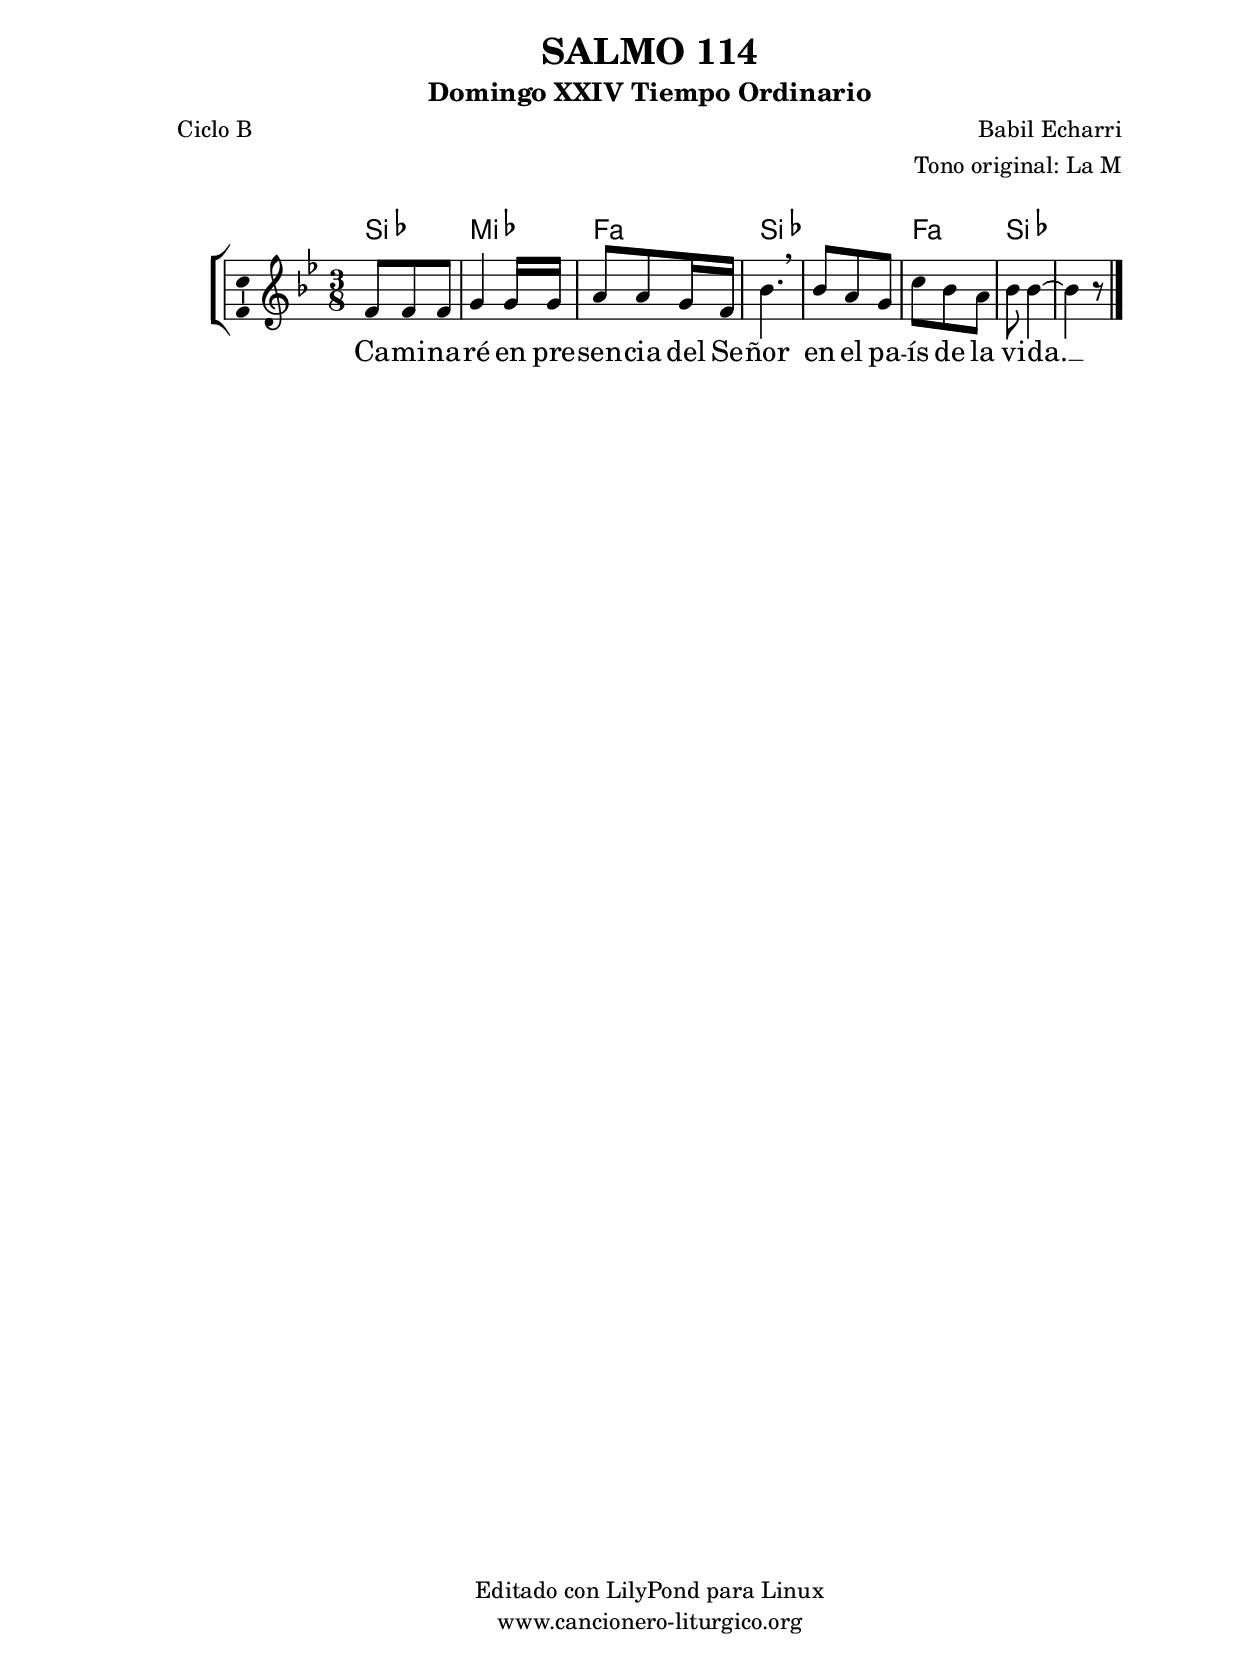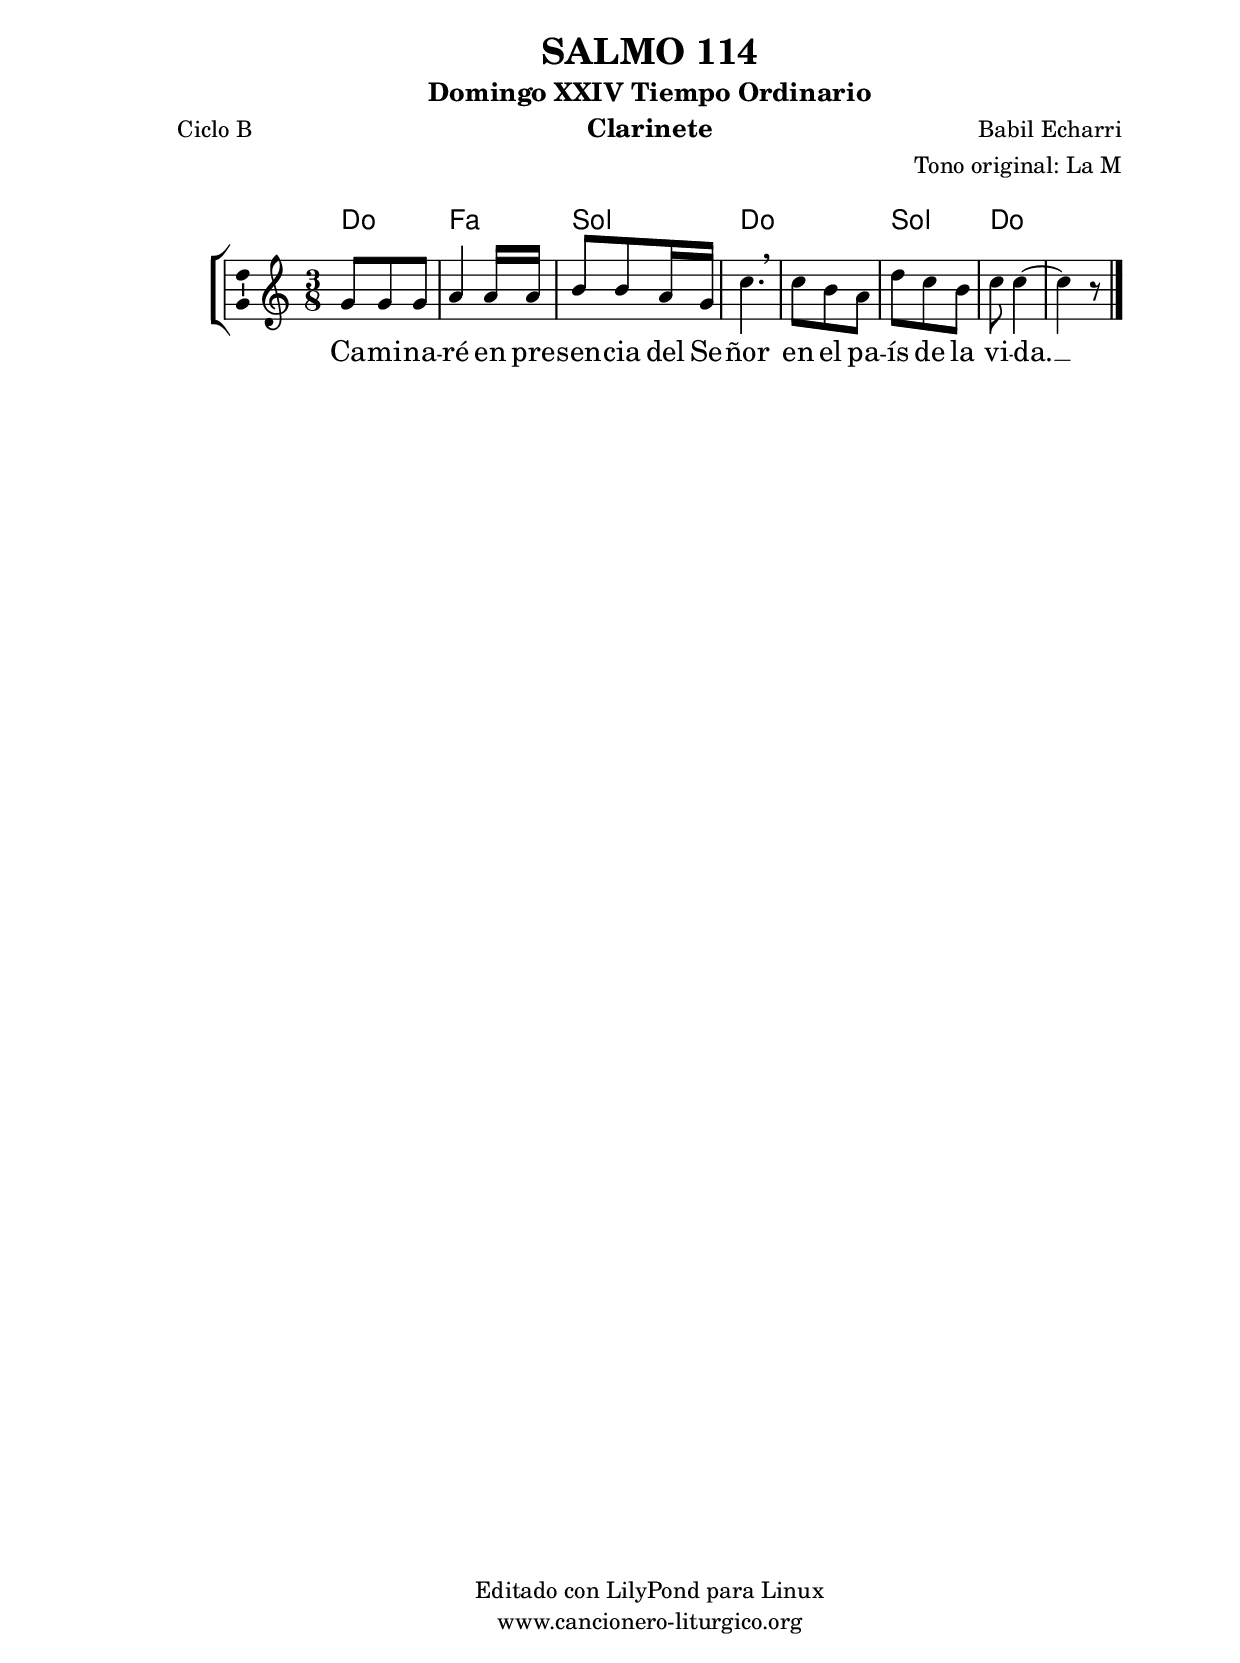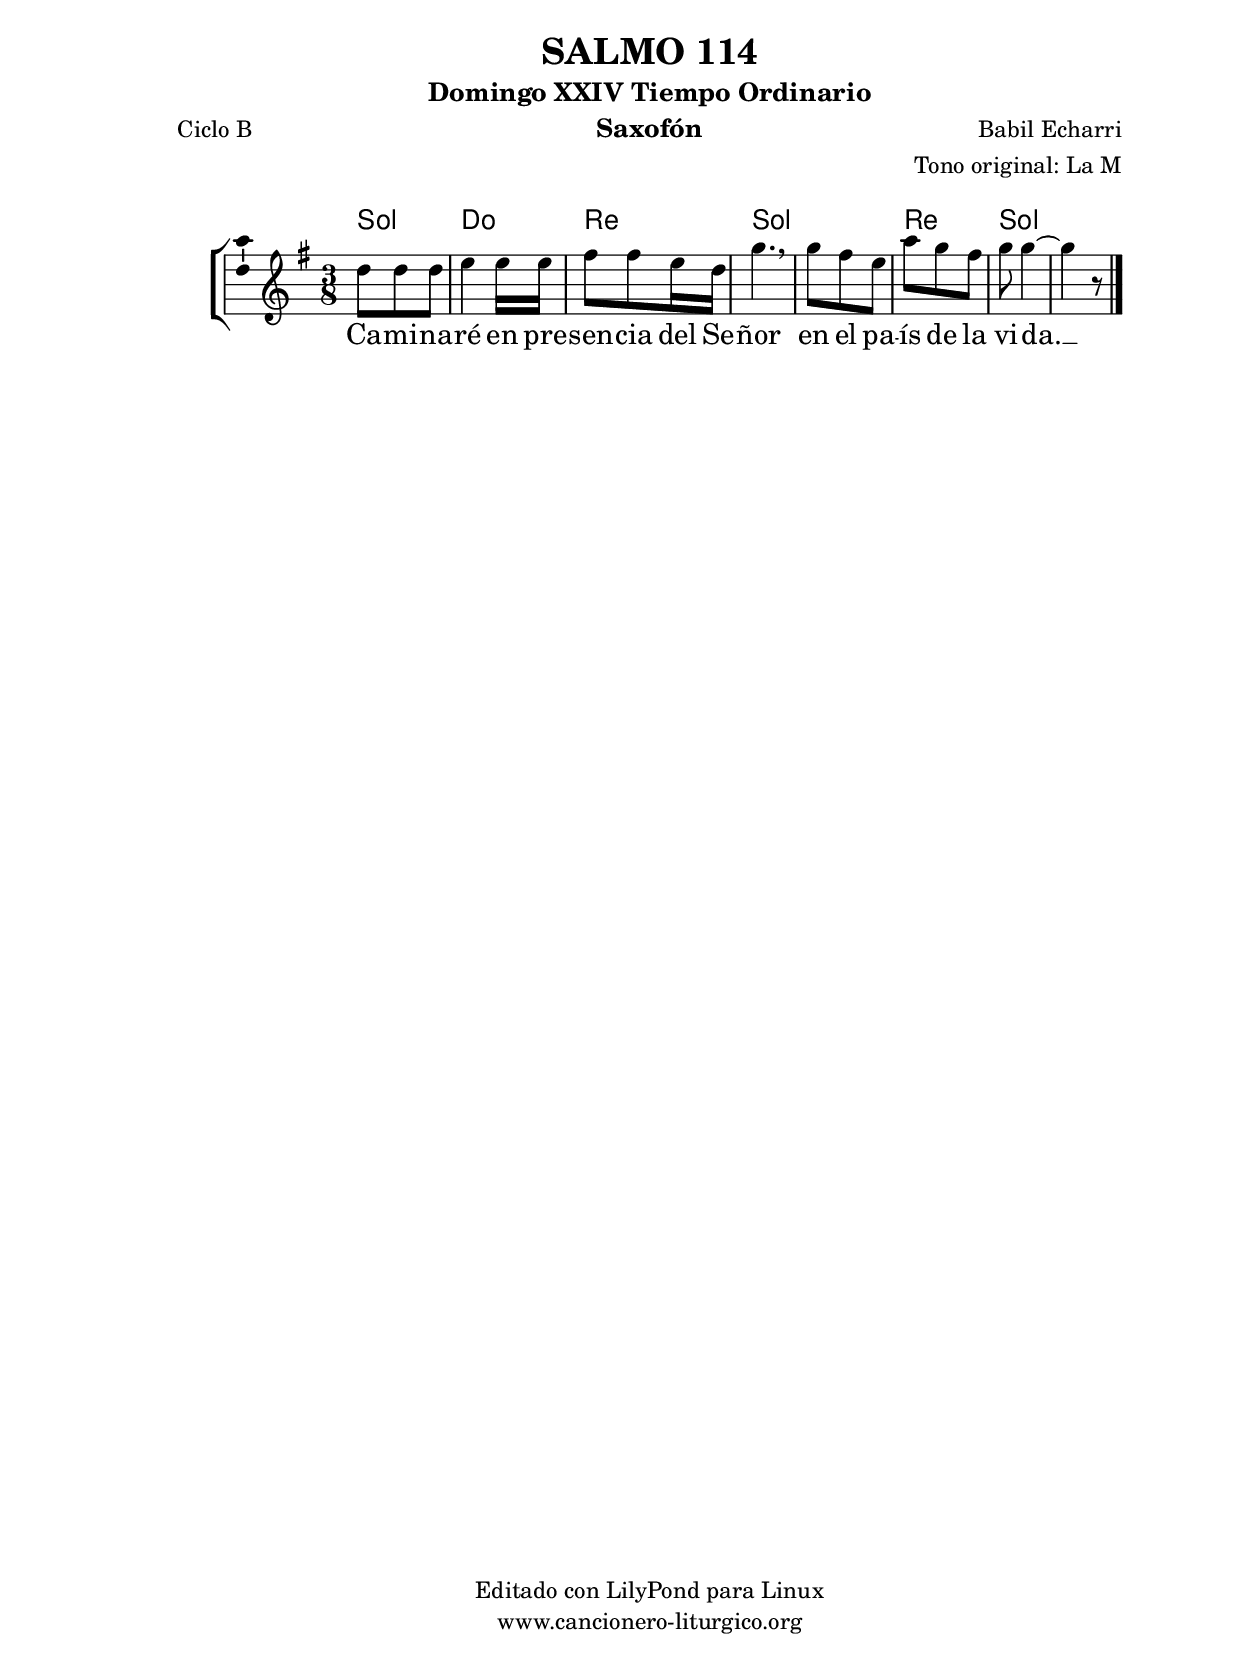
%
%para convertir .midi en .wav:
%timidity filename.midi -Ow -o finename.wav
%
%
%Para convertir de .wav a .mp3:
%lame -h -m j filename.wav
%
%
%para escuchar el midi:
%timidity nombrefichero.midi
%


%versión de lilypond para la que se ha escrito esta partitura:
\version "2.16.0"

	%Tamaño papel
	#(set-default-paper-size "a4")
	%Tamaño partitura
	#(set-global-staff-size 20)
	%No responde al pulsar sobre una nota
	#(ly:set-option 'point-and-click #f)

%parámetros del encabezamiento:
\header {
	title = "SALMO 114"
	subtitle = "Domingo XXIV Tiempo Ordinario"
	composer = "Babil Echarri"
	poet = "Ciclo B"
	meter = ""
	arranger = "Tono original: La M"
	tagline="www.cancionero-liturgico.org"
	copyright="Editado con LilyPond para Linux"
	}

%parámetros asociados al papel:
\paper  {
	oddHeaderMarkup = \markup {\fill-line { \on-the-fly #not-first-page \fromproperty #'header:title \on-the-fly #not-first-page \fromproperty #'header:composer }}
	evenHeaderMarkup = \markup {\fill-line { \fromproperty #'header:composer \fromproperty #'header:title }}
	#(set-paper-size "a4")
	print-page-number = ##f
	first-page-number = 1
	print-first-page-number = ##f
%	head-separation = 3.0 \cm
	top-margin = 2.0 \cm
	bottom-margin = 0.5\cm
%%%	bottom-margin = -1.0\cm
	left-margin = 3.0 \cm
	line-width = 16.0 \cm 
	indent = 8\mm
	interscoreline = 2.\mm
	between-system-space = 15\mm
%	para que las partituras no llenen la hoja:
	ragged-bottom = ##t
%	idem para la última hoja:
	ragged-last-bottom = ##f
%	para que las partituras llenen el ancho del papel:
	ragged-last = ##f
	after-title-space = 2.5 \cm
%page-count=1
%system-count=8

	%Flexible Vertical Spacing
%	markup-markup-spacing =
%	#'((basic-distance . 15) (minimum-distance . 15) (padding . 3))
	markup-system-spacing =
	#'((basic-distance . 15) (minimum-distance . 15) (padding . 3))
	system-system-spacing =
	#'((basic-distance . 15) (minimum-distance . 15) (padding . 3))
	score-system-spacing =
	#'((basic-distance . 15) (minimum-distance . 15) (padding . 5))
%	top-system-spacing = % header
%	#'((basic-distance . 8) (minimum-distance . 0) (padding . 3))
%	top-markup-spacing =
%	#'((basic-distance . 20) (minimum-distance . 20) (padding . 3))
	last-bottom-spacing = % footer
	#'((basic-distance . 5) (minimum-distance . 5) (padding . 3))
%	score-markup-spacing =
%	#'((basic-distance . 16) (minimum-distance . 13) (padding . 3))

	}


%parámetros que afectan a toda la partitura:
global =  {
	%clave de sol (G):
	\clef G
	%armadura:
	\transpose a bes
	\key a \major
	\tempo 4=80
	\set Score.tempoHideNote = ##t
	}


acordes = {
	\italianChords
	\chordmode {
	\transpose a bes
{

a4. d e a a e a s

	}
	}
}

melodia = 
	\transpose a bes
{
	\relative c'{
	\time 3/8

e8 e e
fis4 fis16 fis
gis8 gis fis16 e
a4. \breathe
a8 gis fis
b8 a gis
a8 a4~
a4 r8

	\bar "|."
	}
	}


texto = \lyricmode {
Ca -- mi -- na -- ré en pre -- sen -- cia del Se -- ñor en el pa -- ís de la vi -- da. __
	}


acordesStaff = \context ChordNames = acordesStaff <<
	\set chordChanges = ##t
	\acordes
	>>


vozStaff = \context Voice = vozStaff
\with {\consists "Ambitus_engraver"}
<<
%	\set Staff.instrumentName = ""
%	\set Staff.shortInstrumentName = ""
%	\set Staff.midiInstrument = #"clarinet"
%	\set Staff.midiInstrument = #"cello"
%	\set Staff.midiInstrument = #"flute"
	\set Staff.midiInstrument = #"electric guitar (jazz)"
%	\set Staff.midiInstrument = #"english horn"
%	\set Staff.midiInstrument = #"violin"
%	\set Staff.midiInstrument = #"glockenspiel"
	\set Staff.midiMinimumVolume = #0.7
	\set Staff.midiMaximumVolume = #0.9
	\global
	\melodia
	>>


textoStaff = \context Lyrics = textoStaff <<
	\lyricsto vozStaff \texto
	>>

\book {
	\score {
		\context ChoirStaff {
			\override StaffGroup.SystemStartBracket #'collapse-height = #1
			\override Score.SystemStartBar #'collapse-height = #1
			<<
			\acordesStaff
			\vozStaff
			\textoStaff
			>>
			}
		\layout {
	    		\context {
				\Lyrics
				\override LyricText #'font-size = #2
				}
	   		 \context {
				\Score
				%fontSize = #3
				\override StaffSymbol #'staff-space = #(magstep +3)
				%\override Beam #'thickness = #0.55
				%\override SpacingSpanner #'spacing-increment = #1.0
				%\override Slur #'height-limit = #1.5
				}
			}
		}
	\score {
		\unfoldRepeats
		\context ChoirStaff {
			<<
			\acordesStaff
			\vozStaff
			>>
			}
		\midi {
	  		\context {
	  			\Score
				tempoWholesPerMinute = #(ly:make-moment 70 4)
				}
			}
		}
	}

%Partitura para clarinete
#(define output-suffix "C")
\book {
	\header{
		instrument = "Clarinete"
		}
	\score {
		\context ChoirStaff {
			\override StaffGroup.SystemStartBracket #'collapse-height = #1
			\override Score.SystemStartBar #'collapse-height = #1
\transpose c d
			<<
			\acordesStaff
			\vozStaff
			\textoStaff
			>>
			}
		\layout {
	    		\context {
				\Lyrics
				\override LyricText #'font-size = #2
				}
	   		 \context {
				\Score
				%fontSize = #3
				\override StaffSymbol #'staff-space = #(magstep +3)
				%\override Beam #'thickness = #0.55
				%\override SpacingSpanner #'spacing-increment = #1.0
				%\override Slur #'height-limit = #1.5
				}
			}
		}
	}

%Partitura para saxofón
#(define output-suffix "S")
\book {
	\header{
		instrument = "Saxofón"
		}
	\score {
		\context ChoirStaff {
			\override StaffGroup.SystemStartBracket #'collapse-height = #1
			\override Score.SystemStartBar #'collapse-height = #1
\transpose c a
			<<
			\acordesStaff
			\vozStaff
			\textoStaff
			>>
			}
		\layout {
	    		\context {
				\Lyrics
				\override LyricText #'font-size = #2
				}
	   		 \context {
				\Score
				%fontSize = #3
				\override StaffSymbol #'staff-space = #(magstep +3)
				%\override Beam #'thickness = #0.55
				%\override SpacingSpanner #'spacing-increment = #1.0
				%\override Slur #'height-limit = #1.5
				}
			}
		}
	}

